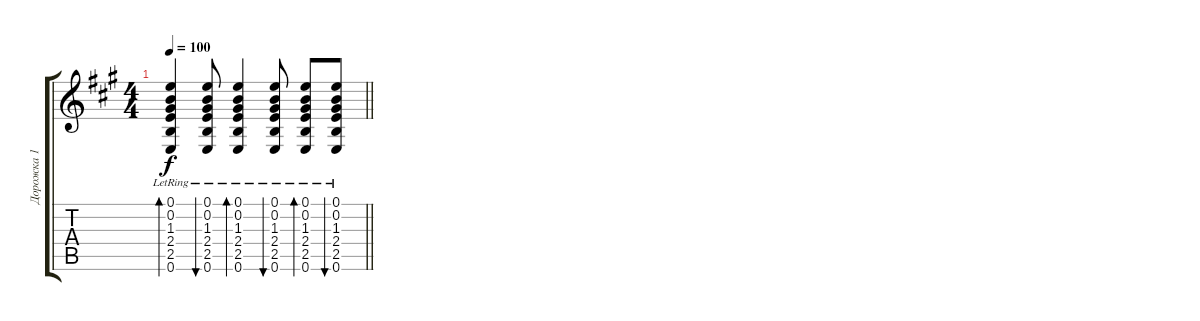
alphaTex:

\track ("Дорожка 1" "Дорожка 1") {instrument acousticguitarsteel}
\staff {score tabs}
\tuning (E4 B3 G3 D3 A2 E2) {hide}
\ts (4 4)
\tempo 100
\clef g2
\barLineRight lightlight
\ks f#minor
(0.1{lr} 0.2{lr} 1.3{lr} 2.4{lr} 2.5{lr} 0.6{lr}).4{bd 60 dy f} (0.1{lr} 0.2{lr} 1.3{lr} 2.4{lr} 2.5{lr} 0.6{lr}).8{bu 60} (0.1{lr} 0.2{lr} 1.3{lr} 2.4{lr} 2.5{lr} 0.6{lr}).4{bd 60} (0.1{lr} 0.2{lr} 1.3{lr} 2.4{lr} 2.5{lr} 0.6{lr}).8{bu 60} (0.1{lr} 0.2{lr} 1.3{lr} 2.4{lr} 2.5{lr} 0.6{lr}).8{bd 60} (0.1{lr} 0.2{lr} 1.3{lr} 2.4{lr} 2.5{lr} 0.6{lr}).8{bu 60}
